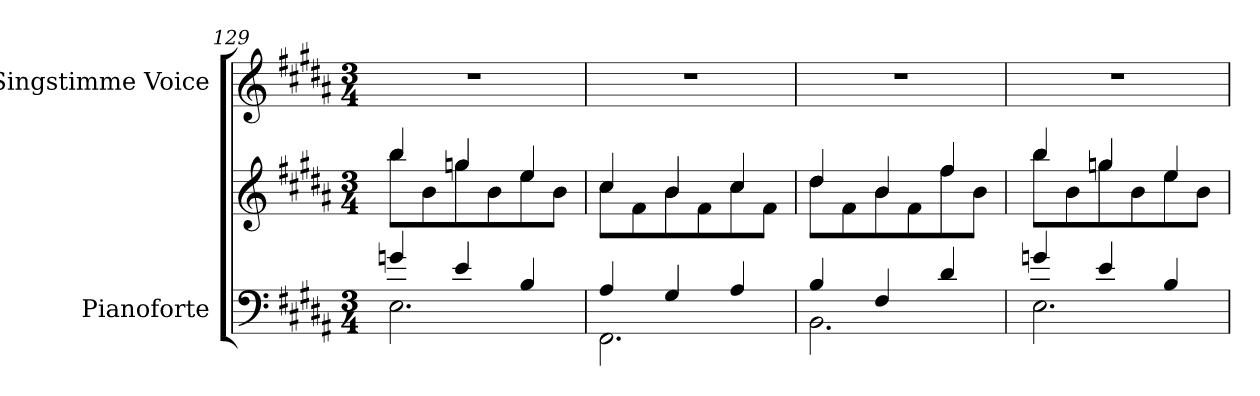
**kern	**kern	**kern
*part2	*part2	*part1
*staff3	*staff2	*staff1
*I"Pianoforte	*	*I"Singstimme Voice
*I'Pno	*	*
*clefF4	*clefG2	*clefG2
*k[f#c#g#d#a#]	*k[f#c#g#d#a#]	*k[f#c#g#d#a#]
*M3/4	*M3/4	*M3/4
=129	=129	=129
*^	*^	*
4gn/	2.E\	4bb/	8bb\L	2.r
.	.	.	8b\	.
4e/	.	4ggn/	8gg\	.
.	.	.	8b\	.
4B/	.	4ee/	8ee\	.
.	.	.	8b\J	.
=130	=130	=130	=130	=130
4A#/	2.FF#\	4cc#/	8cc#\L	2.r
.	.	.	8f#\	.
4G#/	.	4b/	8b\	.
.	.	.	8f#\	.
4A#/	.	4cc#/	8cc#\	.
.	.	.	8f#\J	.
=131	=131	=131	=131	=131
4B/	2.BB\	4dd#/	8dd#\L	2.r
.	.	.	8f#\	.
4F#/	.	4b/	8b\	.
.	.	.	8f#\	.
4d#/	.	4ff#/	8ff#\	.
.	.	.	8b\J	.
=132	=132	=132	=132	=132
4gn/	2.E\	4bb/	8bb\L	2.r
.	.	.	8b\	.
4e/	.	4ggn/	8gg\	.
.	.	.	8b\	.
4B/	.	4ee/	8ee\	.
.	.	.	8b\J	.
*v	*v	*	*	*
*	*v	*v	*
=	=	=
*-	*-	*-
